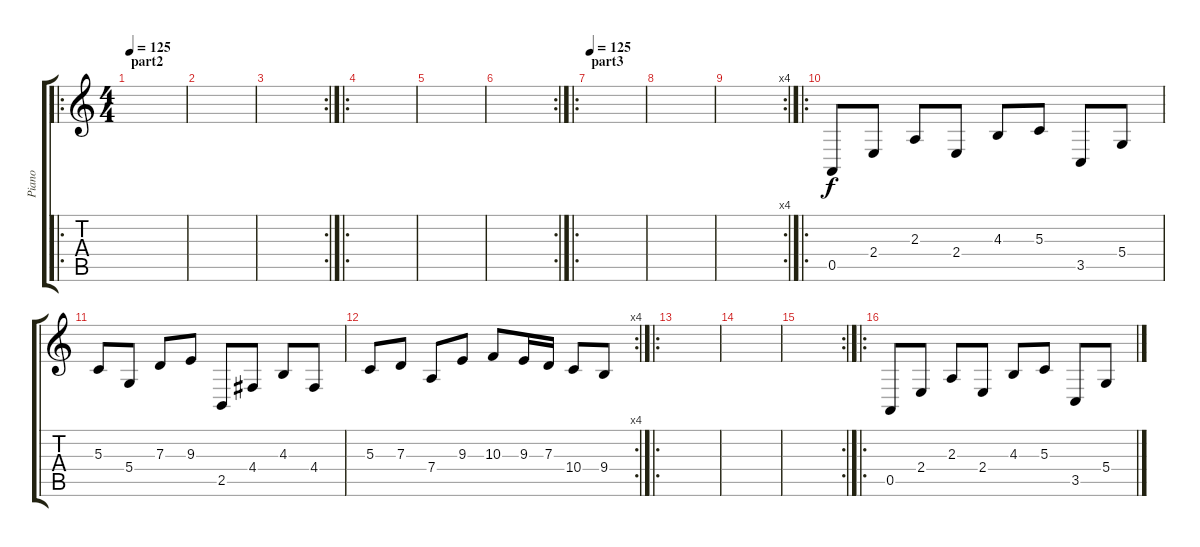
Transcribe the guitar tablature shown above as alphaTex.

\track ("Piano" "Piano") {instrument acousticgrandpiano}
\staff {score tabs}
\tuning (E4 B3 G3 D3 A2 E2) {hide}
\ro
\ts (4 4)
\section ("" "part2")
\tempo 125
\clef g2
\ks c
|
|
\rc 2
|
\ro
|
|
\rc 2
|
\ro
\section ("" "part3")
\tempo 125
|
|
\rc 4
|
\ro
0.5.8 2.4.8 2.3.8 2.4.8 4.3.8 5.3.8 3.5.8 5.4.8 |
5.3.8 5.4.8 7.3.8 9.3.8 2.5.8 4.4.8 4.3.8 4.4.8 |
\rc 4
5.3.8 7.3.8 7.4.8 9.3.8 10.3.8 9.3.16 7.3.16 10.4.8 9.4.8 |
\ro
|
|
\rc 2
|
\ro
0.5.8 2.4.8 2.3.8 2.4.8 4.3.8 5.3.8 3.5.8 5.4.8
